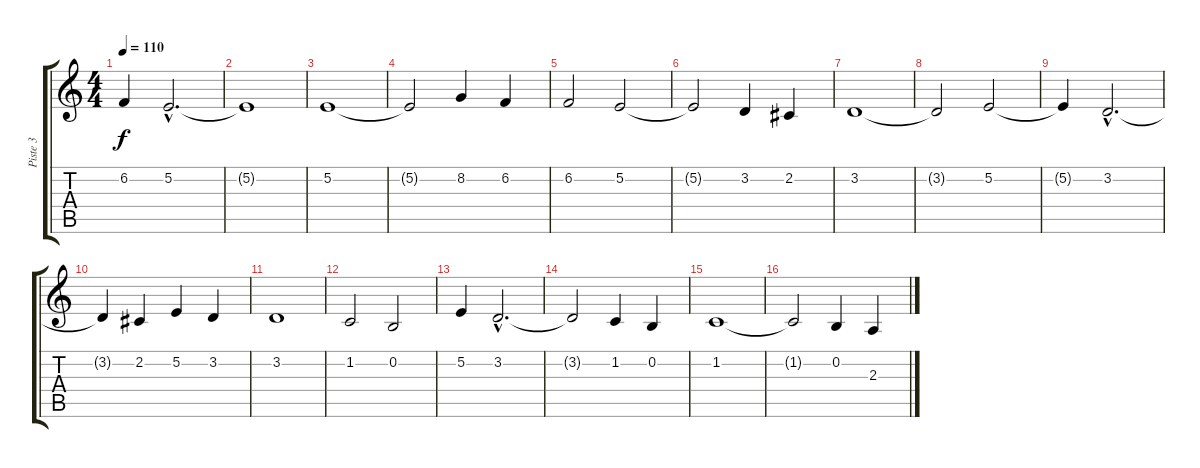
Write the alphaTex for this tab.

\track ("Piste 3" "Piste 3") {instrument accordion}
\staff {score tabs}
\tuning (E4 B3 G3 D3 A2 E2) {hide}
\ts (4 4)
\tempo 110
\clef g2
\ks c
6.2.4{dy f} 5.2{hac}.2{d} |
5.2{t}.1 |
5.2.1 |
5.2{t}.2 8.2.4 6.2.4 |
6.2.2 5.2.2 |
5.2{t}.2 3.2.4 2.2.4 |
3.2.1 |
3.2{t}.2 5.2.2 |
5.2{t}.4 3.2{hac}.2{d} |
3.2{t}.4 2.2.4 5.2.4 3.2.4 |
3.2.1 |
1.2.2 0.2.2 |
5.2.4 3.2{hac}.2{d} |
3.2{t}.2 1.2.4 0.2.4 |
1.2.1 |
1.2{t}.2 0.2.4 2.3.4
